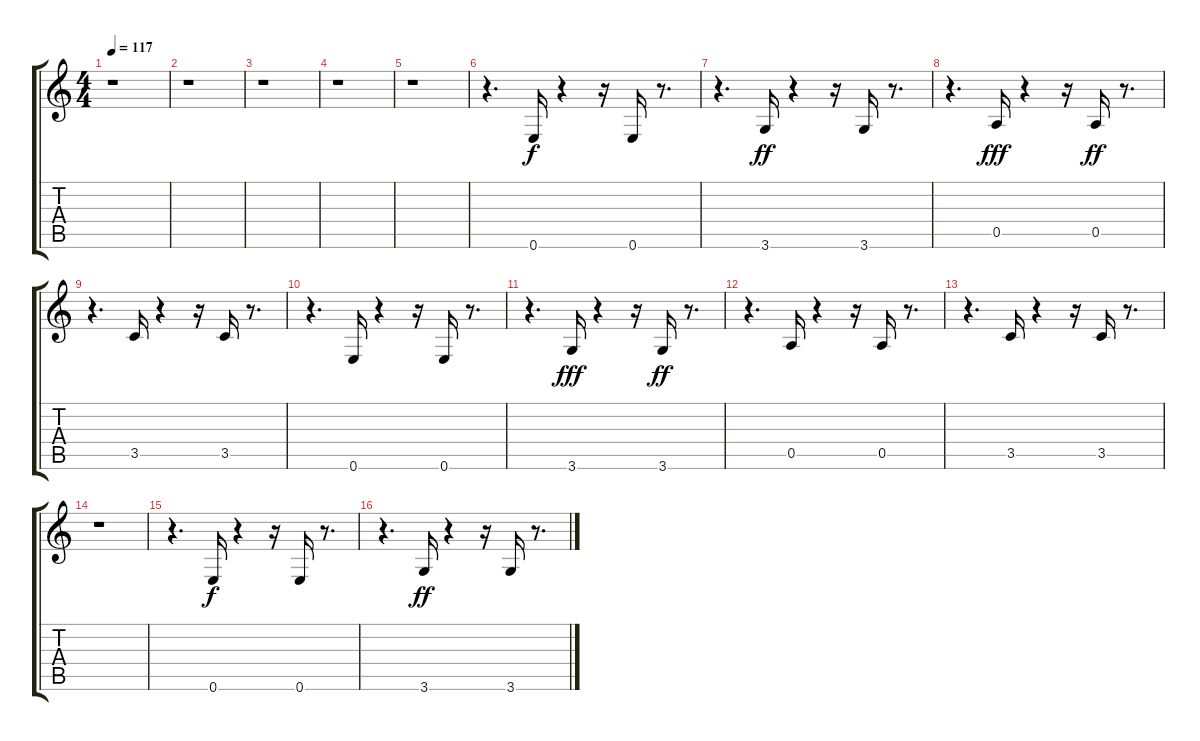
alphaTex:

\track "" {instrument synthbass2}
\staff {score tabs}
\tuning (E4 B3 G3 D3 A2 E2) {hide}
\ts (4 4)
\tempo 117
\clef g2
\ks c
r.1{dy f} |
r.1 |
r.1 |
r.1 |
r.1 |
r.4{d} 0.6.16 r.4 r.16 0.6.16 r.8{d} |
r.4{d} 3.6.16{dy ff} r.4 r.16 3.6.16 r.8{d} |
r.4{d} 0.5.16{dy fff} r.4 r.16 0.5.16{dy ff} r.8{d} |
r.4{d} 3.5.16 r.4 r.16 3.5.16 r.8{d} |
r.4{d} 0.6.16 r.4 r.16 0.6.16 r.8{d} |
r.4{d} 3.6.16{dy fff} r.4 r.16 3.6.16{dy ff} r.8{d} |
r.4{d} 0.5.16 r.4 r.16 0.5.16 r.8{d} |
r.4{d} 3.5.16 r.4 r.16 3.5.16 r.8{d} |
r.1 |
r.4{d} 0.6.16{dy f} r.4 r.16 0.6.16 r.8{d} |
r.4{d} 3.6.16{dy ff} r.4 r.16 3.6.16 r.8{d}
